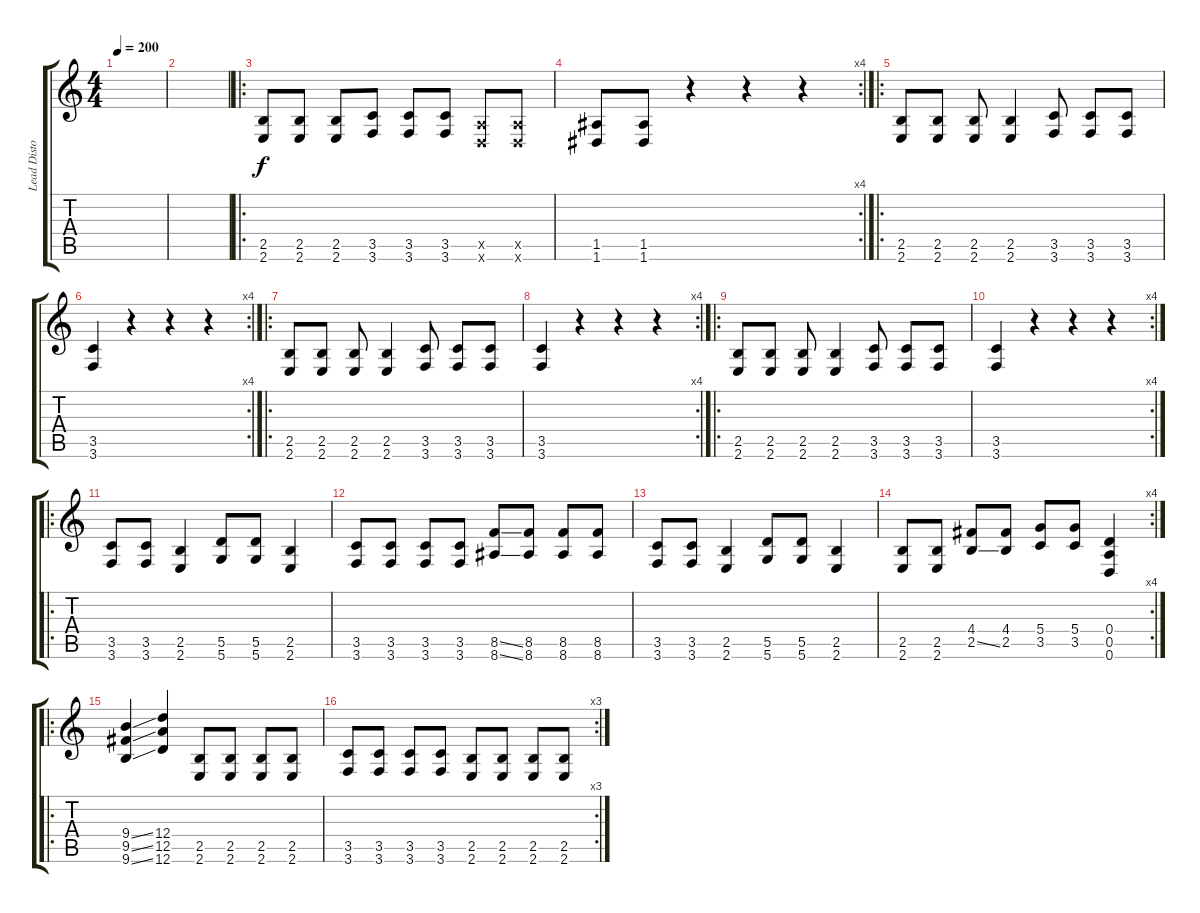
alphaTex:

\track ("Lead Disto" "Lead Disto") {instrument overdrivenguitar}
\staff {score tabs}
\tuning (E4 B3 G3 D3 A2 D2) {hide}
\ts (4 4)
\tempo 200
\clef g2
\ks c
|
|
\ro
(2.5 2.6).8{volume 9} (2.5 2.6).8 (2.5 2.6).8 (3.5 3.6).8 (3.5 3.6).8 (3.5 3.6).8 (0.5{x} 0.6{x}).8 (0.5{x} 0.6{x}).8 |
\rc 4
(1.5 1.6).8 (1.5 1.6).8 r.4 r.4 r.4 |
\ro
(2.5 2.6).8 (2.5 2.6).8 (2.5 2.6).8 (2.5 2.6).4 (3.5 3.6).8 (3.5 3.6).8 (3.5 3.6).8 |
\rc 4
(3.5 3.6).4 r.4 r.4 r.4 |
\ro
(2.5 2.6).8 (2.5 2.6).8 (2.5 2.6).8 (2.5 2.6).4 (3.5 3.6).8 (3.5 3.6).8 (3.5 3.6).8 |
\rc 4
(3.5 3.6).4 r.4 r.4 r.4 |
\ro
(2.5 2.6).8 (2.5 2.6).8 (2.5 2.6).8 (2.5 2.6).4 (3.5 3.6).8 (3.5 3.6).8 (3.5 3.6).8 |
\rc 4
(3.5 3.6).4 r.4 r.4 r.4 |
\ro
(3.5 3.6).8{volume 15} (3.5 3.6).8 (2.5 2.6).4 (5.5 5.6).8 (5.5 5.6).8 (2.5 2.6).4 |
(3.5 3.6).8 (3.5 3.6).8 (3.5 3.6).8 (3.5 3.6).8 (8.5{ss} 8.6{ss}).8 (8.5 8.6).8 (8.5 8.6).8 (8.5 8.6).8 |
(3.5 3.6).8 (3.5 3.6).8 (2.5 2.6).4 (5.5 5.6).8 (5.5 5.6).8 (2.5 2.6).4 |
\rc 4
(2.5 2.6).8 (2.5 2.6).8 (4.4 2.5{ss}).8 (4.4 2.5).8 (5.4 3.5).8 (5.4 3.5).8 (0.4 0.5 0.6).4 |
\ro
(9.4{ss} 9.5{ss} 9.6{ss}).4 (12.4 12.5 12.6).4 (2.5 2.6).8 (2.5 2.6).8 (2.5 2.6).8 (2.5 2.6).8 |
\rc 3
(3.5 3.6).8 (3.5 3.6).8 (3.5 3.6).8 (3.5 3.6).8 (2.5 2.6).8 (2.5 2.6).8 (2.5 2.6).8 (2.5 2.6).8
